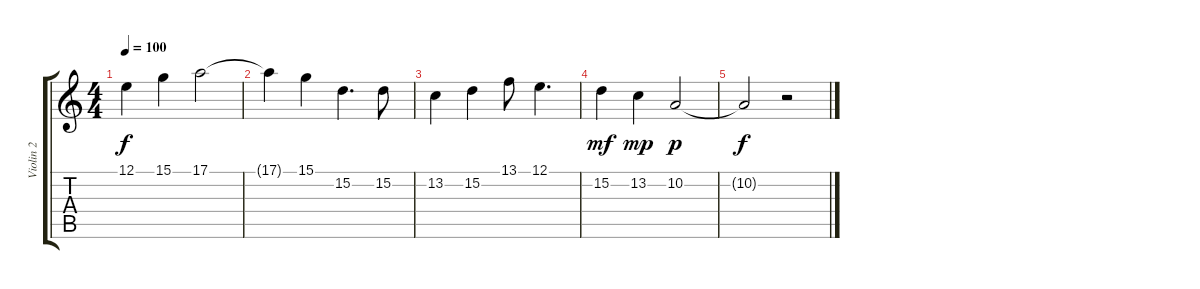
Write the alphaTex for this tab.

\track ("Violin 2" "Violin 2") {instrument violin}
\staff {score tabs}
\tuning (E4 B3 G3 D3 A2 E2) {hide}
\ts (4 4)
\tempo 100
\clef g2
\ks c
12.1.4{dy f} 15.1.4 17.1.2 |
17.1{t}.4 15.1.4 15.2.4{d} 15.2.8 |
13.2.4 15.2.4 13.1.8 12.1.4{d} |
15.2.4{dy mf} 13.2.4{dy mp} 10.2.2{dy p} |
10.2{t}.2{dy f} r.2
